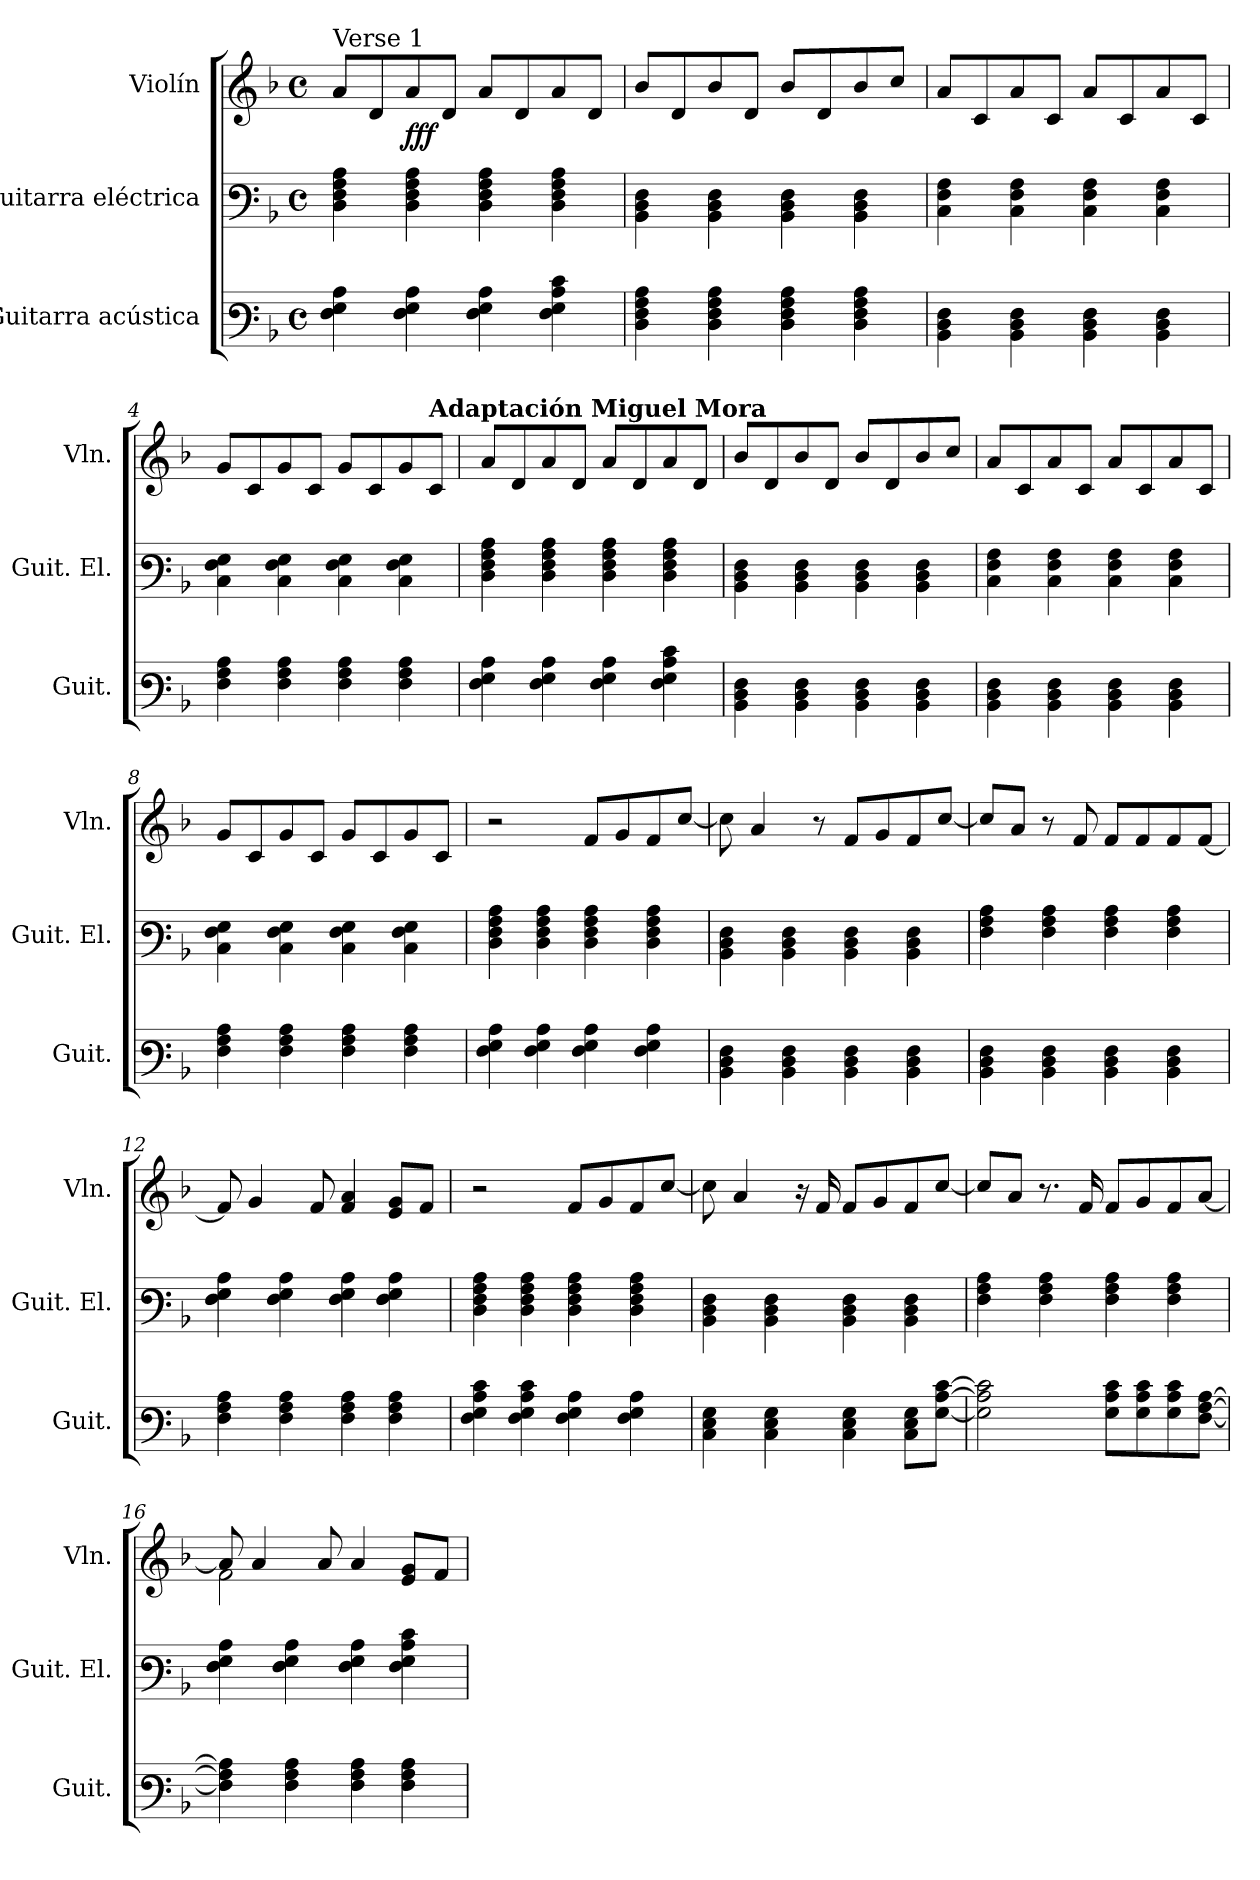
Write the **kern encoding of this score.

**kern	**kern	**kern	**dynam
*part3	*part2	*part1	*part1
*staff3	*staff2	*staff1	*staff1
*I"Guitarra acústica	*I"Guitarra eléctrica	*I"Violín	*
*I'Guit.	*I'Guit. El.	*I'Vln.	*
*stria6	*stria6	*	*
*	*	*clefG2	*
*k[b-]	*k[b-]	*k[b-]	*
*M4/4	*M4/4	*M4/4	*
*met(c)	*met(c)	*met(c)	*
*MM75	*MM75	*MM75	*
=1	=1	=1	=1
!	!	!LO:TX:a:t=Verse 1	!
4F\ 4G\ 4c\	4D\ 4F\ 4A\ 4c\	8a/L	.
.	.	8d/	.
!	!	!	!LO:DY:b
4F\ 4G\ 4c\	4D\ 4F\ 4A\ 4c\	8a/	fff
.	.	8d/J	.
4F\ 4G\ 4c\	4D\ 4F\ 4A\ 4c\	8a/L	.
.	.	8d/	.
4F\ 4G\ 4c\ 4e\	4D\ 4F\ 4A\ 4c\	8a/	.
.	.	8d/J	.
=2	=2	=2	=2
4D\ 4F\ 4A\ 4c\	4BB-\ 4D\ 4F\	8b-/L	.
.	.	8d/	.
4D\ 4F\ 4A\ 4c\	4BB-\ 4D\ 4F\	8b-/	.
.	.	8d/J	.
4D\ 4F\ 4A\ 4c\	4BB-\ 4D\ 4F\	8b-/L	.
.	.	8d/	.
4D\ 4F\ 4A\ 4c\	4BB-\ 4D\ 4F\	8b-/	.
.	.	8cc/J	.
=3	=3	=3	=3
4BB-\ 4D\ 4F\	4C\ 4F\ 4A\	8a/L	.
.	.	8c/	.
4BB-\ 4D\ 4F\	4C\ 4F\ 4A\	8a/	.
.	.	8c/J	.
4BB-\ 4D\ 4F\	4C\ 4F\ 4A\	8a/L	.
.	.	8c/	.
4BB-\ 4D\ 4F\	4C\ 4F\ 4A\	8a/	.
.	.	8c/J	.
=4	=4	=4	=4
4F\ 4A\ 4c\	4C\ 4F\ 4G\	8g/L	.
.	.	8c/	.
4F\ 4A\ 4c\	4C\ 4F\ 4G\	8g/	.
.	.	8c/J	.
4F\ 4A\ 4c\	4C\ 4F\ 4G\	8g/L	.
.	.	8c/	.
4F\ 4A\ 4c\	4C\ 4F\ 4G\	8g/	.
!	!	!LO:TX:a:B:t=Adaptación Miguel Mora	!
.	.	8c/J	.
!!LO:LB:g=z
=5	=5	=5	=5
4F\ 4G\ 4c\	4D\ 4F\ 4A\ 4c\	8a/L	.
.	.	8d/	.
4F\ 4G\ 4c\	4D\ 4F\ 4A\ 4c\	8a/	.
.	.	8d/J	.
4F\ 4G\ 4c\	4D\ 4F\ 4A\ 4c\	8a/L	.
.	.	8d/	.
4F\ 4G\ 4c\ 4e\	4D\ 4F\ 4A\ 4c\	8a/	.
.	.	8d/J	.
=6	=6	=6	=6
4BB-\ 4D\ 4F\	4BB-\ 4D\ 4F\	8b-/L	.
.	.	8d/	.
4BB-\ 4D\ 4F\	4BB-\ 4D\ 4F\	8b-/	.
.	.	8d/J	.
4BB-\ 4D\ 4F\	4BB-\ 4D\ 4F\	8b-/L	.
.	.	8d/	.
4BB-\ 4D\ 4F\	4BB-\ 4D\ 4F\	8b-/	.
.	.	8cc/J	.
=7	=7	=7	=7
4BB-\ 4D\ 4F\	4C\ 4F\ 4A\	8a/L	.
.	.	8c/	.
4BB-\ 4D\ 4F\	4C\ 4F\ 4A\	8a/	.
.	.	8c/J	.
4BB-\ 4D\ 4F\	4C\ 4F\ 4A\	8a/L	.
.	.	8c/	.
4BB-\ 4D\ 4F\	4C\ 4F\ 4A\	8a/	.
.	.	8c/J	.
=8	=8	=8	=8
4F\ 4A\ 4c\	4C\ 4F\ 4G\	8g/L	.
.	.	8c/	.
4F\ 4A\ 4c\	4C\ 4F\ 4G\	8g/	.
.	.	8c/J	.
4F\ 4A\ 4c\	4C\ 4F\ 4G\	8g/L	.
.	.	8c/	.
4F\ 4A\ 4c\	4C\ 4F\ 4G\	8g/	.
.	.	8c/J	.
=9	=9	=9	=9
4F\ 4G\ 4c\	4D\ 4F\ 4A\ 4c\	2r	.
4F\ 4G\ 4c\	4D\ 4F\ 4A\ 4c\	.	.
4F\ 4G\ 4c\	4D\ 4F\ 4A\ 4c\	8f/L	.
.	.	8g/	.
4F\ 4G\ 4c\	4D\ 4F\ 4A\ 4c\	8f/	.
.	.	[8cc/J	.
!!LO:LB:g=z
=10	=10	=10	=10
4BB-\ 4D\ 4F\	4BB-\ 4D\ 4F\	8cc\]	.
.	.	4a/	.
4BB-\ 4D\ 4F\	4BB-\ 4D\ 4F\	.	.
.	.	8r	.
4BB-\ 4D\ 4F\	4BB-\ 4D\ 4F\	8f/L	.
.	.	8g/	.
4BB-\ 4D\ 4F\	4BB-\ 4D\ 4F\	8f/	.
.	.	[8cc/J	.
=11	=11	=11	=11
4BB-\ 4D\ 4F\	4F\ 4A\ 4c\	8cc/L]	.
.	.	8a/J	.
4BB-\ 4D\ 4F\	4F\ 4A\ 4c\	8r	.
.	.	8f/	.
4BB-\ 4D\ 4F\	4F\ 4A\ 4c\	8f/L	.
.	.	8f/	.
4BB-\ 4D\ 4F\	4F\ 4A\ 4c\	8f/	.
.	.	[8f/J	.
=12	=12	=12	=12
4F\ 4A\ 4c\	4F\ 4G\ 4c\	8f/]	.
.	.	4g/	.
4F\ 4A\ 4c\	4F\ 4G\ 4c\	.	.
.	.	8f/	.
4F\ 4A\ 4c\	4F\ 4G\ 4c\	4f/ 4a/	.
4F\ 4A\ 4c\	4F\ 4G\ 4c\	8e/ 8g/L	.
.	.	8f/J	.
=13	=13	=13	=13
4F\ 4G\ 4c\ 4e\	4D\ 4F\ 4A\ 4c\	2r	.
4F\ 4G\ 4c\ 4e\	4D\ 4F\ 4A\ 4c\	.	.
4F\ 4G\ 4c\	4D\ 4F\ 4A\ 4c\	8f/L	.
.	.	8g/	.
4F\ 4G\ 4c\	4D\ 4F\ 4A\ 4c\	8f/	.
.	.	[8cc/J	.
=14	=14	=14	=14
4C\ 4E\ 4G\	4BB-\ 4D\ 4F\	8cc\]	.
.	.	4a/	.
4C\ 4E\ 4G\	4BB-\ 4D\ 4F\	.	.
.	.	16r	.
.	.	16f/	.
4C\ 4E\ 4G\	4BB-\ 4D\ 4F\	8f/L	.
.	.	8g/	.
8C\ 8E\ 8G\L	4BB-\ 4D\ 4F\	8f/	.
[8G\ [8c\ [8e\J	.	[8cc/J	.
!!LO:PB:g=z
=15	=15	=15	=15
2G\] 2c\] 2e\]	4F\ 4A\ 4c\	8cc/L]	.
.	.	8a/J	.
.	4F\ 4A\ 4c\	8.r	.
.	.	16f/	.
8G\ 8c\ 8e\L	4F\ 4A\ 4c\	8f/L	.
8G\ 8c\ 8e\	.	8g/	.
8G\ 8c\ 8e\	4F\ 4A\ 4c\	8f/	.
[8F\ [8A\ [8c\J	.	[8a/J	.
=16	=16	=16	=16
*	*	*^	*
4F\] 4A\] 4c\]	4F\ 4G\ 4c\	8a/]	2f\	.
.	.	4a/	.	.
4F\ 4A\ 4c\	4F\ 4G\ 4c\	.	.	.
.	.	8a/	.	.
4F\ 4A\ 4c\	4F\ 4G\ 4c\	4a/	2ryy	.
4F\ 4A\ 4c\	4F\ 4G\ 4c\ 4e\	8e/ 8g/L	.	.
.	.	8f/J	.	.
*	*	*v	*v	*
=	=	=	=
*-	*-	*-	*-
